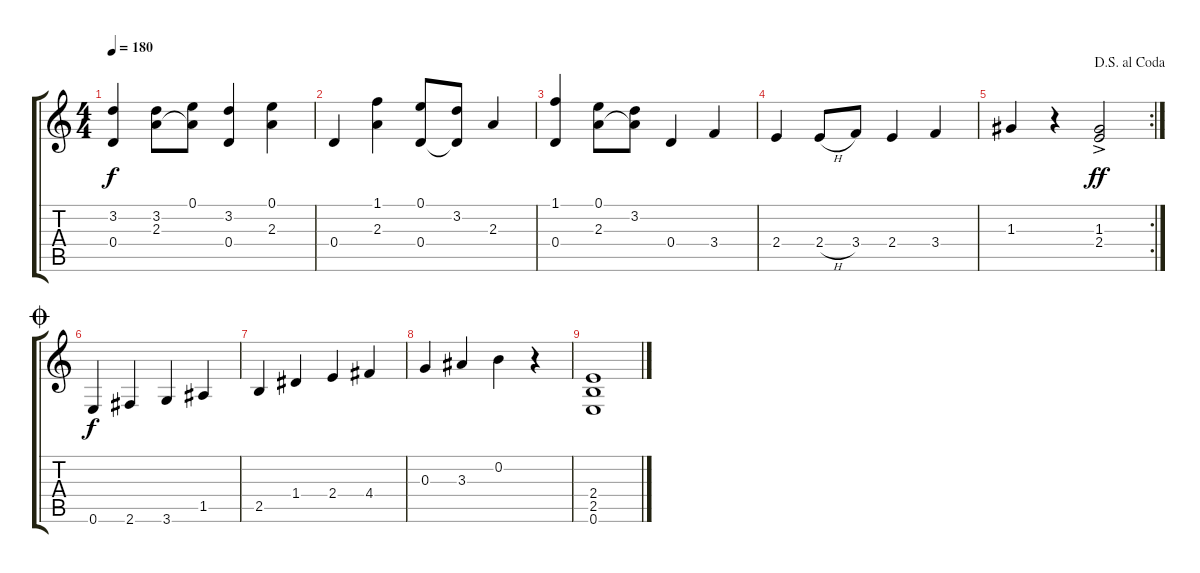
\track "" {instrument acousticguitarnylon}
\staff {score tabs}
\tuning (E4 B3 G3 D3 A2 E2) {hide}
\ts (4 4)
\tempo 180
\clef g2
\ks c
(3.2 0.4).4{dy f} (3.2 2.3).8 (0.1 2.3{t}).8 (3.2 0.4).4 (0.1 2.3).4 |
0.4.4 (1.1 2.3).4 (0.1 0.4).8 (3.2 0.4{t}).8 2.3.4 |
(1.1 0.4).4 (0.1 2.3).8 (3.2 2.3{t}).8 0.4.4 3.4.4 |
2.4.4 2.4{h}.8 3.4.8 2.4.4 3.4.4 |
\rc 2
\jump dalsegnoalcoda
1.3.4 r.4 (1.3{ac} 2.4{ac}).2{dy ff} |
\jump coda
0.6.4{dy f} 2.6.4 3.6.4 1.5.4 |
2.5.4 1.4.4 2.4.4 4.4.4 |
0.3.4 3.3.4 0.2.4 r.4 |
(2.4 2.5 0.6).1
